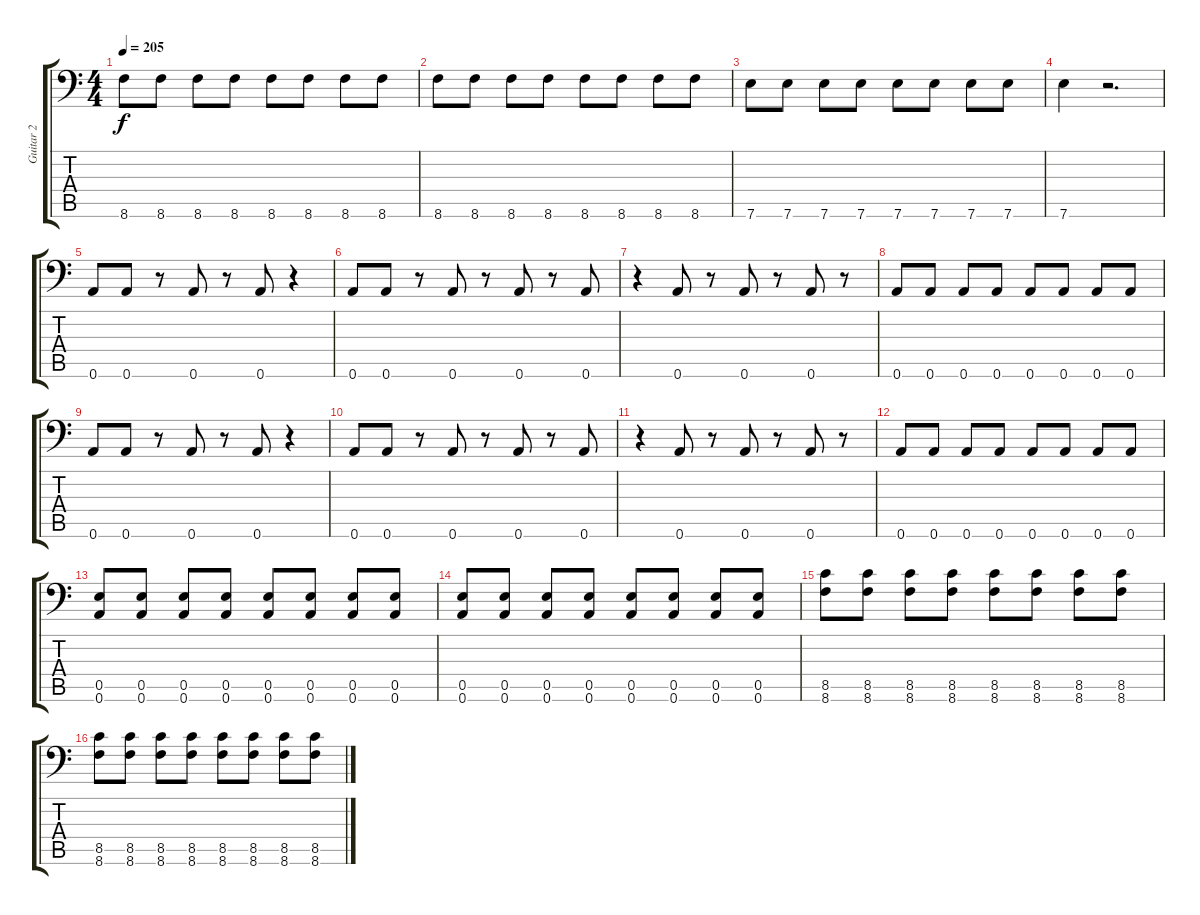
\track ("Guitar 2" "Guitar 2") {instrument distortionguitar}
\staff {score tabs}
\tuning (B3 Gb3 D3 A2 E2 A1) {hide}
\ts (4 4)
\tempo 205
\clef f4
\ks c
8.6.8{dy f} 8.6.8 8.6.8 8.6.8 8.6.8 8.6.8 8.6.8 8.6.8 |
8.6.8 8.6.8 8.6.8 8.6.8 8.6.8 8.6.8 8.6.8 8.6.8 |
7.6.8 7.6.8 7.6.8 7.6.8 7.6.8 7.6.8 7.6.8 7.6.8 |
7.6.4 r.2{d} |
0.6.8 0.6.8 r.8 0.6.8 r.8 0.6.8 r.4 |
0.6.8 0.6.8 r.8 0.6.8 r.8 0.6.8 r.8 0.6.8 |
r.4 0.6.8 r.8 0.6.8 r.8 0.6.8 r.8 |
0.6.8 0.6.8 0.6.8 0.6.8 0.6.8 0.6.8 0.6.8 0.6.8 |
0.6.8 0.6.8 r.8 0.6.8 r.8 0.6.8 r.4 |
0.6.8 0.6.8 r.8 0.6.8 r.8 0.6.8 r.8 0.6.8 |
r.4 0.6.8 r.8 0.6.8 r.8 0.6.8 r.8 |
0.6.8 0.6.8 0.6.8 0.6.8 0.6.8 0.6.8 0.6.8 0.6.8 |
(0.5 0.6).8 (0.5 0.6).8 (0.5 0.6).8 (0.5 0.6).8 (0.5 0.6).8 (0.5 0.6).8 (0.5 0.6).8 (0.5 0.6).8 |
(0.5 0.6).8 (0.5 0.6).8 (0.5 0.6).8 (0.5 0.6).8 (0.5 0.6).8 (0.5 0.6).8 (0.5 0.6).8 (0.5 0.6).8 |
(8.5 8.6).8 (8.5 8.6).8 (8.5 8.6).8 (8.5 8.6).8 (8.5 8.6).8 (8.5 8.6).8 (8.5 8.6).8 (8.5 8.6).8 |
(8.5 8.6).8 (8.5 8.6).8 (8.5 8.6).8 (8.5 8.6).8 (8.5 8.6).8 (8.5 8.6).8 (8.5 8.6).8 (8.5 8.6).8
